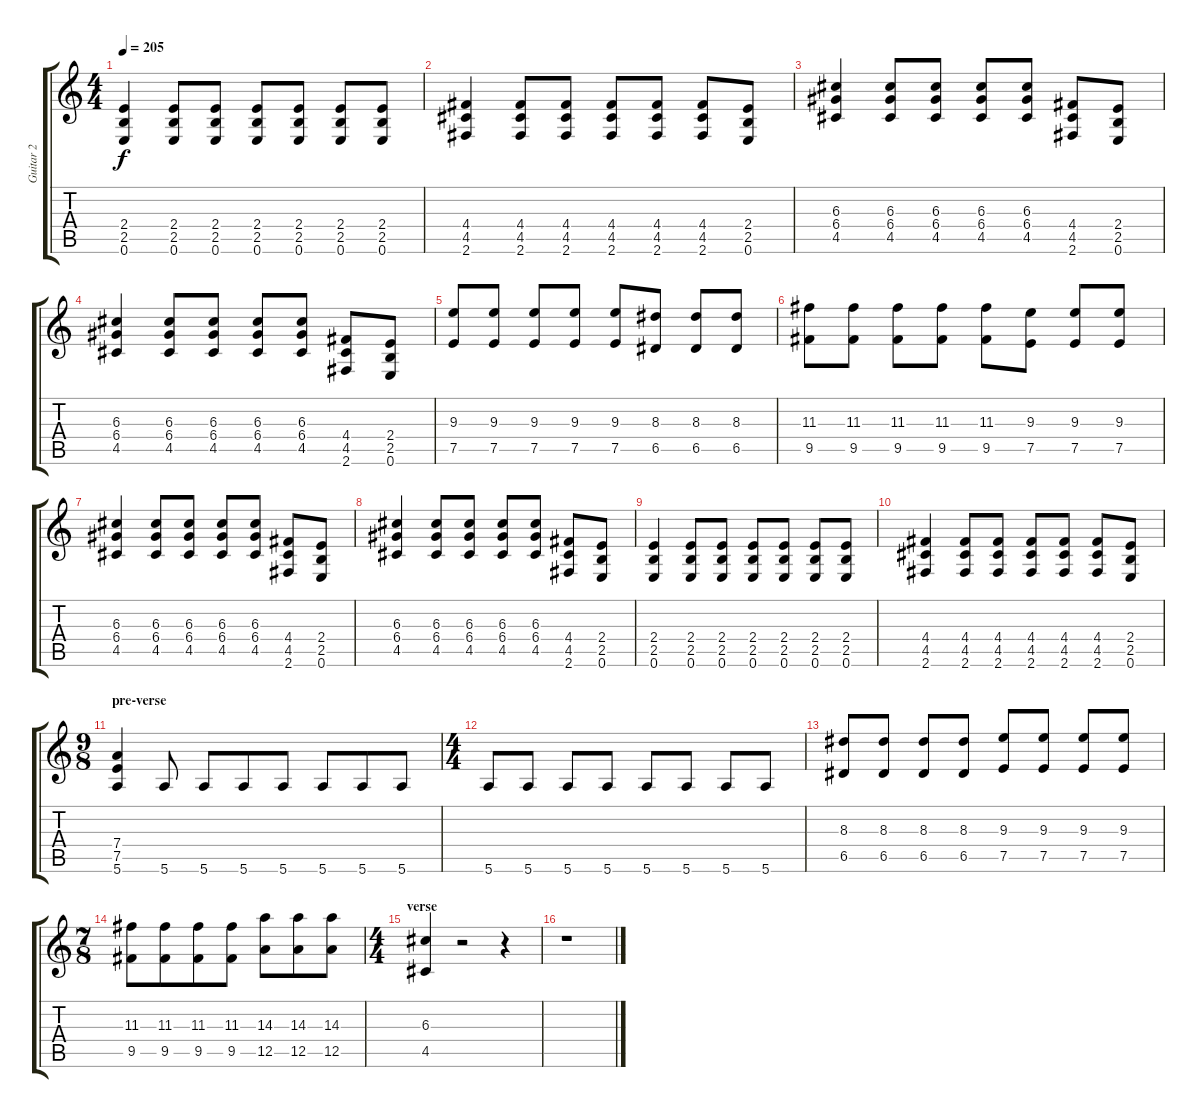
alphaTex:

\track ("Guitar 2" "Guitar 2") {instrument distortionguitar}
\staff {score tabs}
\tuning (E4 B3 G3 D3 A2 E2) {hide}
\ts (4 4)
\tempo 205
\clef g2
\ks c
(2.4 2.5 0.6).4{dy f} (2.4 2.5 0.6).8 (2.4 2.5 0.6).8 (2.4 2.5 0.6).8 (2.4 2.5 0.6).8 (2.4 2.5 0.6).8 (2.4 2.5 0.6).8 |
(4.4 4.5 2.6).4 (4.4 4.5 2.6).8 (4.4 4.5 2.6).8 (4.4 4.5 2.6).8 (4.4 4.5 2.6).8 (4.4 4.5 2.6).8 (2.4 2.5 0.6).8 |
(6.3 6.4 4.5).4 (6.3 6.4 4.5).8 (6.3 6.4 4.5).8 (6.3 6.4 4.5).8 (6.3 6.4 4.5).8 (4.4 4.5 2.6).8 (2.4 2.5 0.6).8 |
(6.3 6.4 4.5).4 (6.3 6.4 4.5).8 (6.3 6.4 4.5).8 (6.3 6.4 4.5).8 (6.3 6.4 4.5).8 (4.4 4.5 2.6).8 (2.4 2.5 0.6).8 |
(9.3 7.5).8 (9.3 7.5).8 (9.3 7.5).8 (9.3 7.5).8 (9.3 7.5).8 (8.3 6.5).8 (8.3 6.5).8 (8.3 6.5).8 |
(11.3 9.5).8 (11.3 9.5).8 (11.3 9.5).8 (11.3 9.5).8 (11.3 9.5).8 (9.3 7.5).8 (9.3 7.5).8 (9.3 7.5).8 |
(6.3 6.4 4.5).4 (6.3 6.4 4.5).8 (6.3 6.4 4.5).8 (6.3 6.4 4.5).8 (6.3 6.4 4.5).8 (4.4 4.5 2.6).8 (2.4 2.5 0.6).8 |
(6.3 6.4 4.5).4 (6.3 6.4 4.5).8 (6.3 6.4 4.5).8 (6.3 6.4 4.5).8 (6.3 6.4 4.5).8 (4.4 4.5 2.6).8 (2.4 2.5 0.6).8 |
(2.4 2.5 0.6).4 (2.4 2.5 0.6).8 (2.4 2.5 0.6).8 (2.4 2.5 0.6).8 (2.4 2.5 0.6).8 (2.4 2.5 0.6).8 (2.4 2.5 0.6).8 |
(4.4 4.5 2.6).4 (4.4 4.5 2.6).8 (4.4 4.5 2.6).8 (4.4 4.5 2.6).8 (4.4 4.5 2.6).8 (4.4 4.5 2.6).8 (2.4 2.5 0.6).8 |
\ts (9 8)
\section ("" "pre-verse")
(7.4 7.5 5.6).4 5.6.8 5.6.8 5.6.8 5.6.8 5.6.8 5.6.8 5.6.8 |
\ts (4 4)
5.6.8 5.6.8 5.6.8 5.6.8 5.6.8 5.6.8 5.6.8 5.6.8 |
(8.3 6.5).8 (8.3 6.5).8 (8.3 6.5).8 (8.3 6.5).8 (9.3 7.5).8 (9.3 7.5).8 (9.3 7.5).8 (9.3 7.5).8 |
\ts (7 8)
(11.3 9.5).8 (11.3 9.5).8 (11.3 9.5).8 (11.3 9.5).8 (14.3 12.5).8 (14.3 12.5).8 (14.3 12.5).8 |
\ts (4 4)
\section ("" "verse")
(6.3 4.5).4 r.2 r.4 |
r.1
